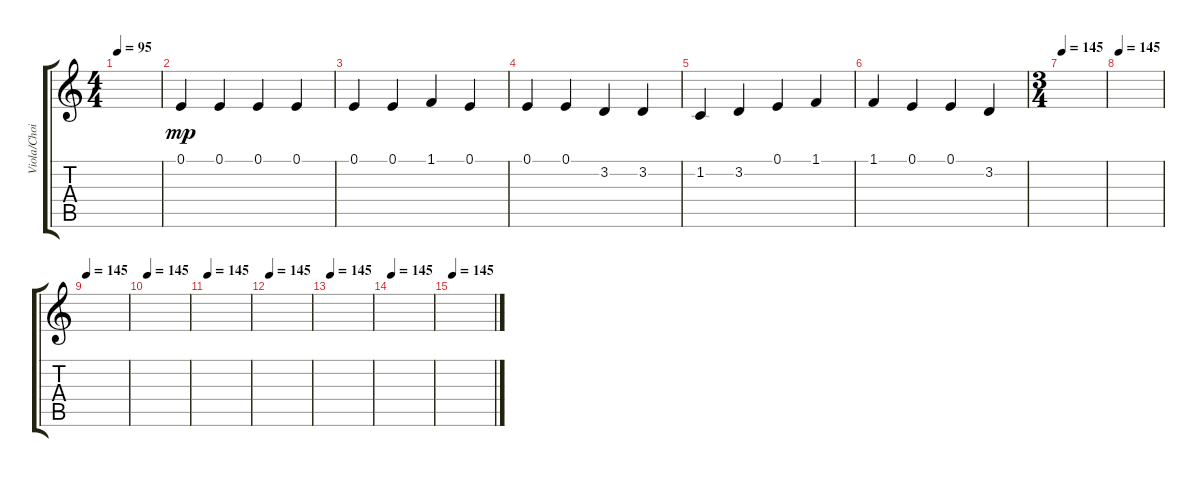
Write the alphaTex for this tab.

\track ("Viola/Choir" "Viola/Choi") {instrument viola}
\staff {score tabs}
\tuning (E4 B3 G3 D3 A2 E2) {hide}
\ts (4 4)
\tempo 95
\clef g2
\ks c
|
0.1.4{dy mp instrument acousticguitarnylon} 0.1.4 0.1.4 0.1.4 |
0.1.4{instrument acousticguitarnylon} 0.1.4 1.1.4 0.1.4 |
0.1.4{instrument acousticguitarnylon} 0.1.4 3.2.4 3.2.4 |
1.2.4{instrument acousticguitarnylon} 3.2.4 0.1.4 1.1.4 |
1.1.4{instrument acousticguitarnylon} 0.1.4 0.1.4 3.2.4 |
\ts (3 4)
\tempo 145
|
\tempo 145
|
\tempo 145
|
\tempo 145
|
\tempo 145
|
\tempo 145
|
\tempo 145
|
\tempo 145
|
\tempo 145
